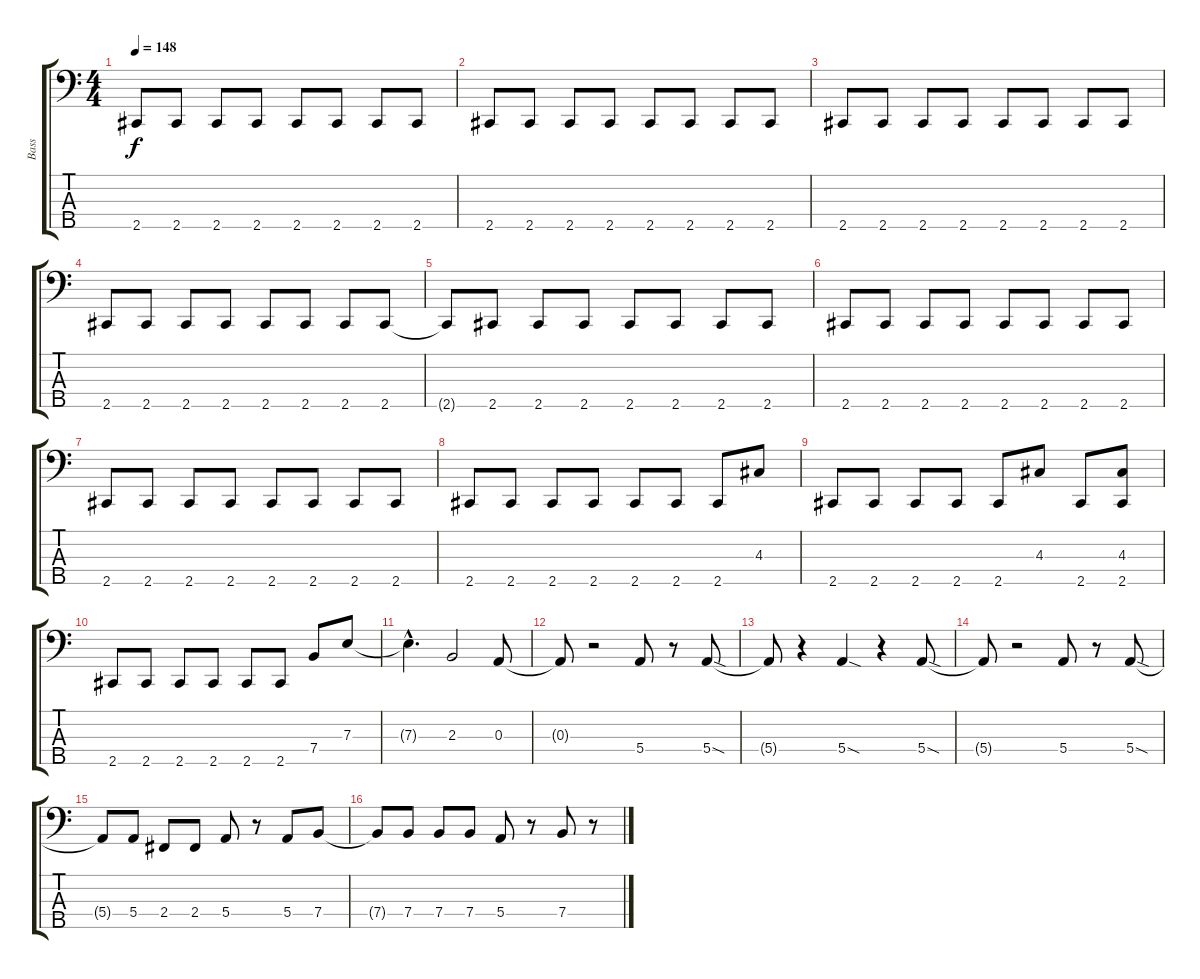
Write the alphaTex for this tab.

\track ("Bass" "Bass") {instrument electricbassfinger}
\staff {score tabs}
\tuning (G2 D2 A1 E1 B0) {hide}
\ts (4 4)
\tempo 148
\clef f4
\ks c
2.5.8{dy f} 2.5.8 2.5.8 2.5.8 2.5.8 2.5.8 2.5.8 2.5.8 |
2.5.8 2.5.8 2.5.8 2.5.8 2.5.8 2.5.8 2.5.8 2.5.8 |
2.5.8 2.5.8 2.5.8 2.5.8 2.5.8 2.5.8 2.5.8 2.5.8 |
2.5.8 2.5.8 2.5.8 2.5.8 2.5.8 2.5.8 2.5.8 2.5.8 |
2.5{t}.8 2.5.8 2.5.8 2.5.8 2.5.8 2.5.8 2.5.8 2.5.8 |
2.5.8 2.5.8 2.5.8 2.5.8 2.5.8 2.5.8 2.5.8 2.5.8 |
2.5.8 2.5.8 2.5.8 2.5.8 2.5.8 2.5.8 2.5.8 2.5.8 |
2.5.8 2.5.8 2.5.8 2.5.8 2.5.8 2.5.8 2.5.8 4.3.8 |
2.5.8 2.5.8 2.5.8 2.5.8 2.5.8 4.3.8 2.5.8 (4.3 2.5).8 |
2.5.8 2.5.8 2.5.8 2.5.8 2.5.8 2.5.8 7.4.8 7.3.8 |
7.3{hac t}.4{d} 2.3.2 0.3.8 |
0.3{t}.8 r.2 5.4.8 r.8 5.4{sod}.8 |
5.4{t}.8 r.4 5.4{sod}.4 r.4 5.4{sod}.8 |
5.4{t}.8 r.2 5.4.8 r.8 5.4{sod}.8 |
5.4{t}.8 5.4.8 2.4.8 2.4.8 5.4.8 r.8 5.4.8 7.4.8 |
7.4{t}.8 7.4.8 7.4.8 7.4.8 5.4.8 r.8 7.4.8 r.8
